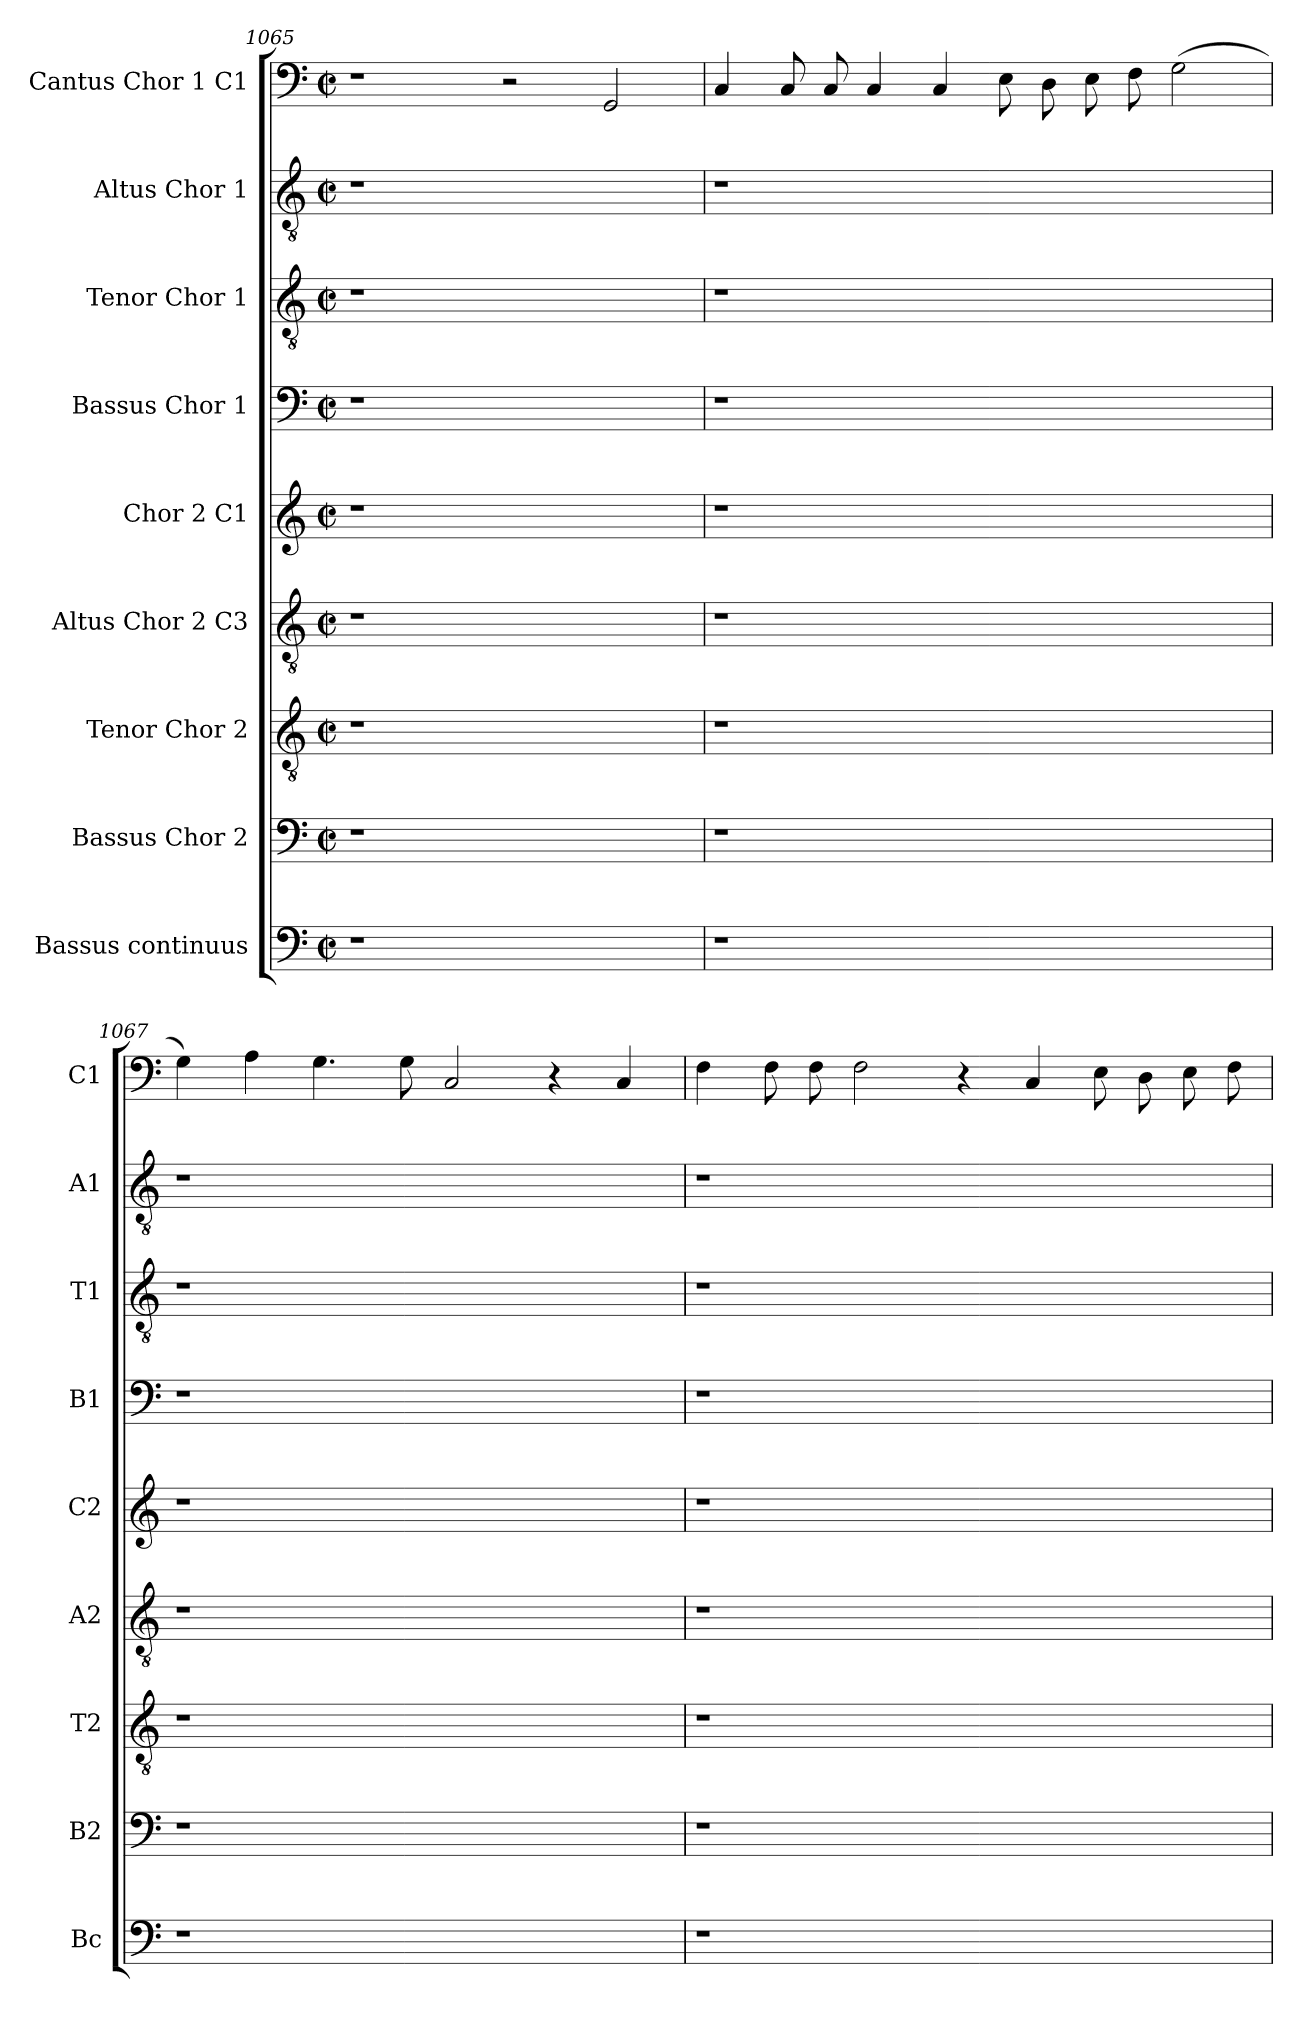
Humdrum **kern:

**kern	**kern	**kern	**kern	**kern	**kern	**kern	**kern	**kern
*part9	*part8	*part7	*part6	*part5	*part4	*part3	*part2	*part1
*staff9	*staff8	*staff7	*staff6	*staff5	*staff4	*staff3	*staff2	*staff1
*I"Bassus continuus	*I"Bassus Chor 2	*I"Tenor Chor 2	*I"Altus Chor 2 C3	*I"Chor 2 C1	*I"Bassus Chor 1	*I"Tenor Chor 1	*I"Altus Chor 1	*I"Cantus Chor 1 C1
*I'Bc	*I'B2	*I'T2	*I'A2	*I'C2	*I'B1	*I'T1	*I'A1	*I'C1
*clefF4	*clefF4	*clefGv2	*clefGv2	*clefG2	*clefF4	*clefGv2	*clefGv2	*clefF4
*ITrd7c12	*	*	*	*	*	*	*	*
*k[]	*k[]	*k[]	*k[]	*k[]	*k[]	*k[]	*k[]	*k[]
*C:	*C:	*C:	*C:	*C:	*C:	*C:	*C:	*C:
*M2/2	*M2/2	*M2/2	*M2/2	*M2/2	*M2/2	*M2/2	*M2/2	*M2/2
*met(c|)	*met(c|)	*met(c|)	*met(c|)	*met(c|)	*met(c|)	*met(c|)	*met(c|)	*met(c|)
=1065	=1065	=1065	=1065	=1065	=1065	=1065	=1065	=1065
1r	1r	1r	1r	1r	1r	1r	1r	1r
1ryy	1ryy	1ryy	1ryy	1ryy	1ryy	1ryy	1ryy	2r
.	.	.	.	.	.	.	.	2GG/
!!LO:PB:g=z
=1066	=1066	=1066	=1066	=1066	=1066	=1066	=1066	=1066
1r	1r	1r	1r	1r	1r	1r	1r	4C/
.	.	.	.	.	.	.	.	8C/
.	.	.	.	.	.	.	.	8C/
.	.	.	.	.	.	.	.	4C/
.	.	.	.	.	.	.	.	4C/
1ryy	1ryy	1ryy	1ryy	1ryy	1ryy	1ryy	1ryy	8E\
.	.	.	.	.	.	.	.	8D\
.	.	.	.	.	.	.	.	8E\
.	.	.	.	.	.	.	.	8F\
.	.	.	.	.	.	.	.	(>2G\
=1067	=1067	=1067	=1067	=1067	=1067	=1067	=1067	=1067
1r	1r	1r	1r	1r	1r	1r	1r	4G\)
.	.	.	.	.	.	.	.	4A\
.	.	.	.	.	.	.	.	4.G\
.	.	.	.	.	.	.	.	8G\
1ryy	1ryy	1ryy	1ryy	1ryy	1ryy	1ryy	1ryy	2C/
.	.	.	.	.	.	.	.	4r
.	.	.	.	.	.	.	.	4C/
=1068	=1068	=1068	=1068	=1068	=1068	=1068	=1068	=1068
1r	1r	1r	1r	1r	1r	1r	1r	4F\
.	.	.	.	.	.	.	.	8F\
.	.	.	.	.	.	.	.	8F\
.	.	.	.	.	.	.	.	2F\
1ryy	1ryy	1ryy	1ryy	1ryy	1ryy	1ryy	1ryy	4r
.	.	.	.	.	.	.	.	4C/
.	.	.	.	.	.	.	.	8E\
.	.	.	.	.	.	.	.	8D\
.	.	.	.	.	.	.	.	8E\
.	.	.	.	.	.	.	.	8F\
=	=	=	=	=	=	=	=	=
*-	*-	*-	*-	*-	*-	*-	*-	*-
